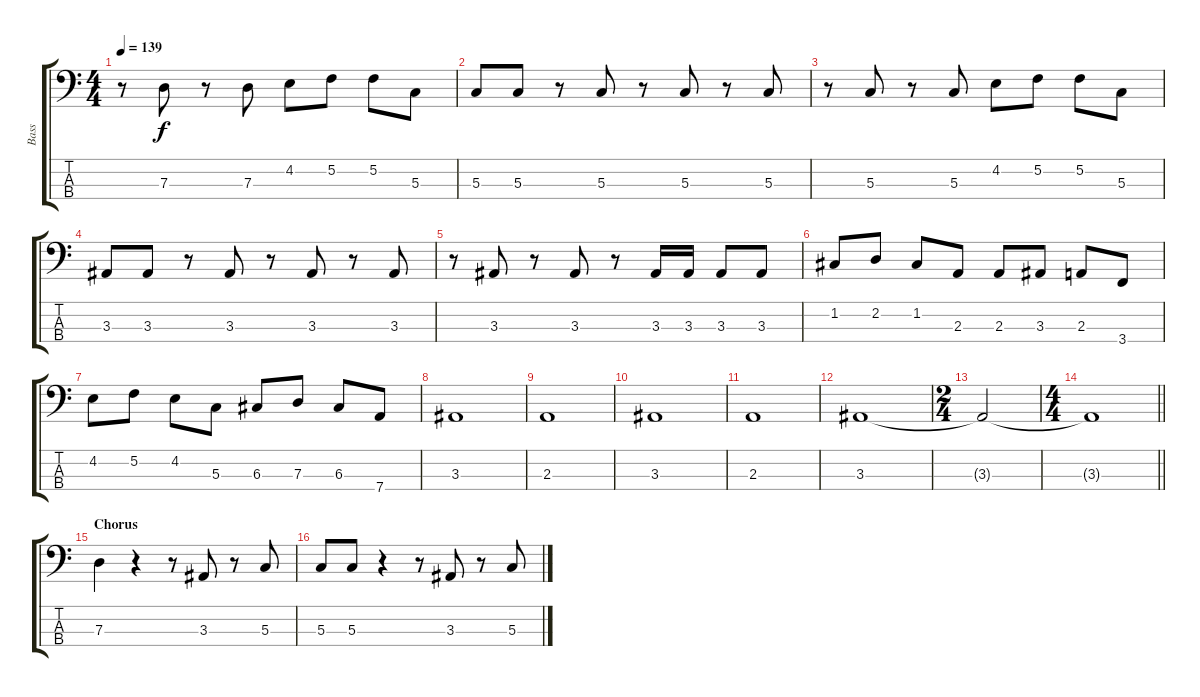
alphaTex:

\track ("Bass" "Bass") {instrument electricbassfinger}
\staff {score tabs}
\tuning (F2 C2 G1 D1) {hide}
\ts (4 4)
\tempo 139
\clef f4
\ks c
r.8{dy f} 7.3.8 r.8 7.3.8 4.2.8 5.2.8 5.2.8 5.3.8 |
5.3.8 5.3.8 r.8 5.3.8 r.8 5.3.8 r.8 5.3.8 |
r.8 5.3.8 r.8 5.3.8 4.2.8 5.2.8 5.2.8 5.3.8 |
3.3.8 3.3.8 r.8 3.3.8 r.8 3.3.8 r.8 3.3.8 |
r.8 3.3.8 r.8 3.3.8 r.8 3.3.16 3.3.16 3.3.8 3.3.8 |
1.2.8 2.2.8 1.2.8 2.3.8 2.3.8 3.3.8 2.3.8 3.4.8 |
4.2.8 5.2.8 4.2.8 5.3.8 6.3.8 7.3.8 6.3.8 7.4.8 |
3.3.1 |
2.3.1 |
3.3.1 |
2.3.1 |
3.3.1 |
\ts (2 4)
3.3{t}.2 |
\ts (4 4)
\barLineRight lightlight
3.3{t}.1 |
\section ("" "Chorus")
7.3.4 r.4 r.8 3.3.8 r.8 5.3.8 |
5.3.8 5.3.8 r.4 r.8 3.3.8 r.8 5.3.8
